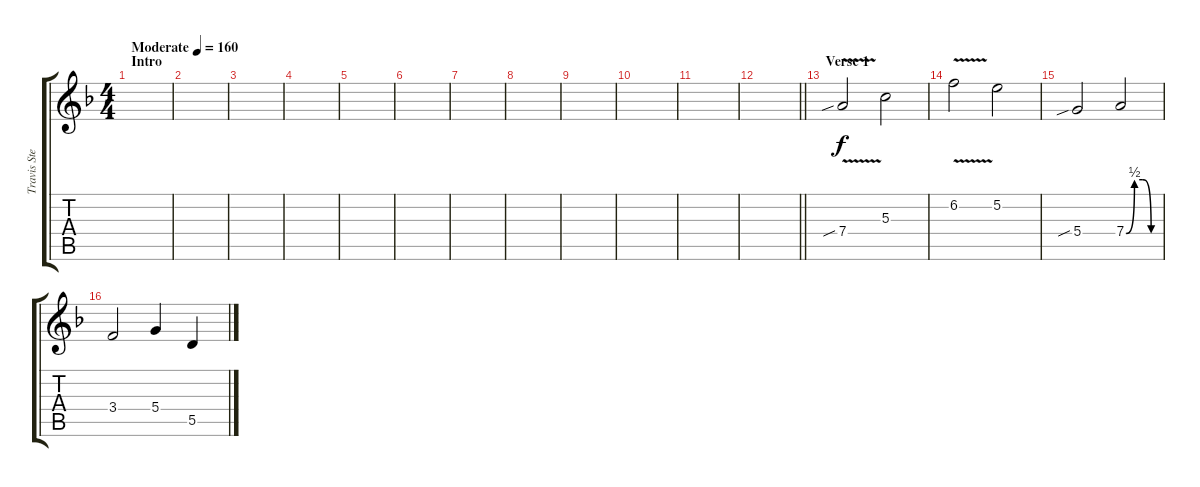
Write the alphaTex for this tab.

\track ("Travis Stever" "Travis Ste") {instrument distortionguitar}
\staff {score tabs}
\tuning (E4 B3 G3 D3 A2 D2) {hide}
\ts (4 4)
\section ("" "Intro")
\tempo (160 "Moderate")
\clef g2
\ks dminor
|
|
|
|
|
|
|
|
|
|
|
\barLineRight lightlight
|
\section ("" "Verse 1")
7.4{v sib}.2 5.3.2 |
6.2{v}.2 5.2.2 |
5.4{sib}.2 7.4{be (custom 0 0 15 2 30 2 45 0 60 0)}.2 |
3.4.2 5.4.4 5.5.4
